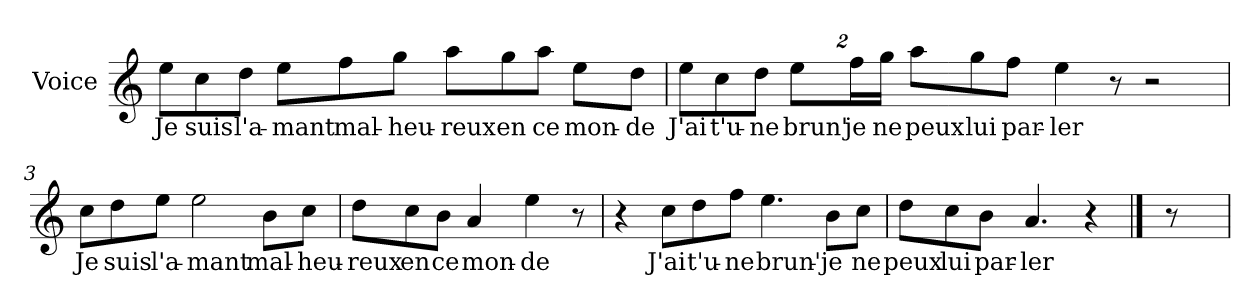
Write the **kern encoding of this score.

**kern	**text
*part1	*part1
*staff1	*staff1
*I"Voice	*
*I'V	*
*clefG2	*
*k[]	*
*C:	*
=1	=1
8ee\L	Je
8cc\	suis
8dd\J	l'a-
8ee\L	-mant
8ff\	mal-
8gg\J	-heu-
8aa\L	-reux
8gg\	en
8aa\J	ce
8ee\L	mon-
8dd\J	-de
=2	=2
8ee\L	J'ai
8cc\	t'u-
8dd\J	-ne
16%3ee\L	brun'
32%3ff\L	je
32%3gg\JJ	ne
8aa\L	peux
8gg\	lui
8ff\J	par-
4ee\	-ler
8r	.
2r	.
!!LO:LB:g=z
=3	=3
8cc\L	Je
8dd\	suis
8ee\J	l'a-
2ee\	-mant
8b\L	mal-
8cc\J	-heu-
=4	=4
8dd\L	-reux
8cc\	en
8b\J	ce
4a/	mon-
4ee\	-de
8r	.
=5	=5
4r	.
8cc\L	J'ai
8dd\	t'u-
8ff\J	-ne
4.ee\	brun'-
8b\L	-je
8cc\J	ne
=6	=6
8dd\L	peux
8cc\	lui
8b\J	par-
4.a/	-ler
4r	.
==7	==7
8r	.
=	=
*-	*-
